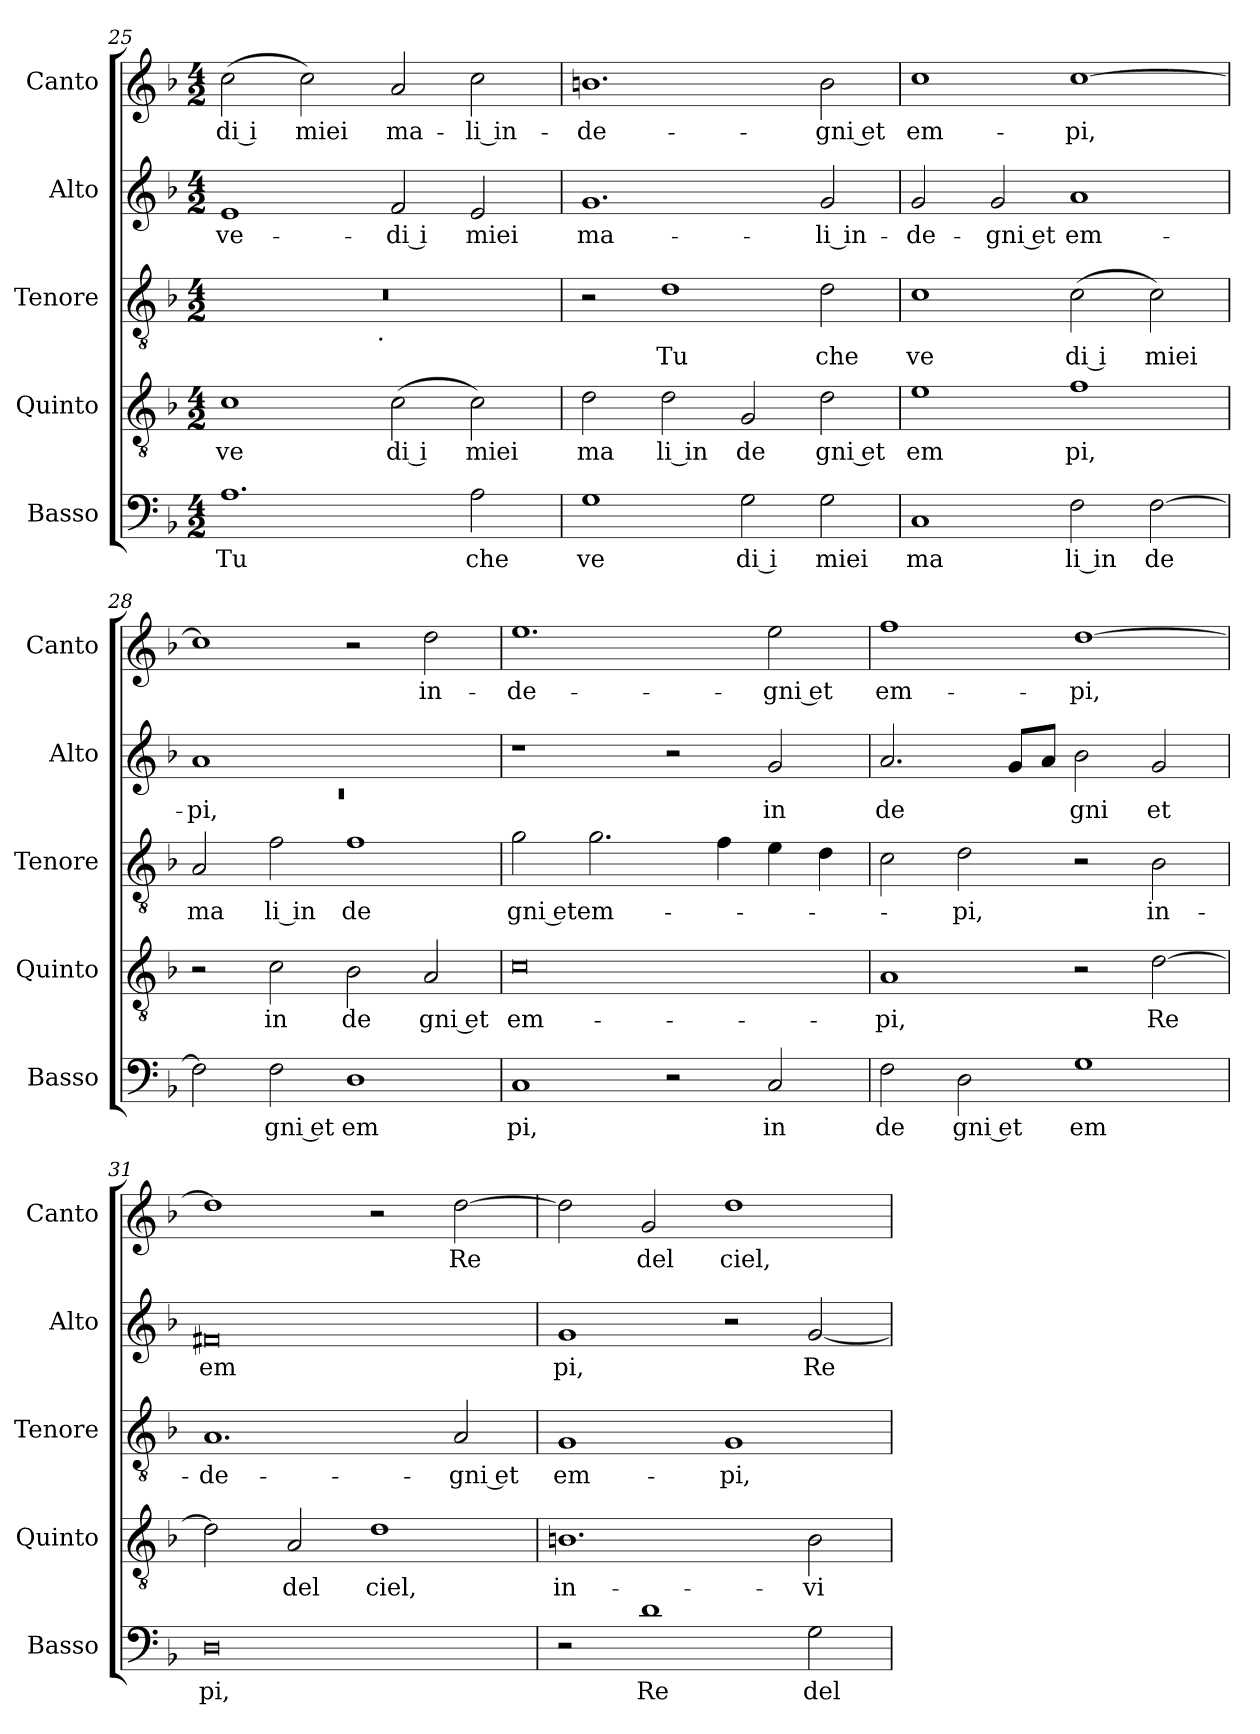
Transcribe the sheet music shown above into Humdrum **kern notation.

**kern	**text	**kern	**text	**kern	**text	**kern	**text	**kern	**text
*part5	*part5	*part4	*part4	*part3	*part3	*part2	*part2	*part1	*part1
*staff5	*staff5	*staff4	*staff4	*staff3	*staff3	*staff2	*staff2	*staff1	*staff1
*I"Basso	*	*I"Quinto	*	*I"Tenore	*	*I"Alto	*	*I"Canto	*
*I'Basso	*	*I'Quinto	*	*I'Tenore	*	*I'Alto	*	*I'Canto	*
*clefF4	*	*clefGv2	*	*clefGv2	*	*clefG2	*	*clefG2	*
*k[b-]	*	*k[b-]	*	*k[b-]	*	*k[b-]	*	*k[b-]	*
*F:	*	*F:	*	*F:	*	*F:	*	*F:	*
*M4/2	*	*M4/2	*	*M4/2	*	*M4/2	*	*M4/2	*
=25	=25	=25	=25	=25	=25	=25	=25	=25	=25
*	*	*	*	*^	*	*	*	*	*
1.A	Tu	1c	ve	0r	2ryy	.	1e	ve-	(<2cc\	di i
.	.	.	.	.	4...ryy	.	.	.	2cc\)	miei
!	!	!	!	!	!LO:TX:b:t=.	!	!	!	!	!
.	.	.	.	.	1ryy	.	.	.	.	.
.	.	(<2c\	di i	.	.	.	2f/	di i	2a/	ma-
2A\	che	2c\)	miei	.	.	.	2e/	miei	2cc\	li in-
.	.	.	.	.	32ryy	.	.	.	.	.
*	*	*	*	*v	*v	*	*	*	*	*
=26	=26	=26	=26	=26	=26	=26	=26	=26	=26
1G	ve	2d\	ma	2r	.	1.g	ma-	1.bn	-de-
.	.	2d\	li in	1d	Tu	.	.	.	.
2G\	di i	2G/	de	.	.	.	.	.	.
2G\	miei	2d\	gni et	2d\	che	2g/	li in-	2b\	gni et
!!LO:LB:g=z
=27	=27	=27	=27	=27	=27	=27	=27	=27	=27
1C	ma	1e	em	1c	ve	2g/	-de-	1cc	em-
.	.	.	.	.	.	2g/	gni et	.	.
2F\	li in	1f	pi,	(<2c\	di i	1a	em-	[1cc	-pi,
[2F\	de	.	.	2c\)	miei	.	.	.	.
=28	=28	=28	=28	=28	=28	=28	=28	=28	=28
*	*	*	*	*	*	*^	*	*	*
2F\]	.	2r	.	2A/	ma	1a	0rc	-pi,	1cc]	.
2F\	gni et	2c\	in	2f\	li in	.	.	.	.	.
1D	em	2B-\	de	1f	de	1ryy	.	.	2r	.
.	.	2A/	gni et	.	.	.	.	.	2dd\	in-
*	*	*	*	*	*	*v	*v	*	*	*
=29	=29	=29	=29	=29	=29	=29	=29	=29	=29
1C	pi,	0c	em-	2g\	gni etem-	1r	.	1.ee	-de-
.	.	.	.	2.g\	.	.	.	.	.
2r	.	.	.	.	.	2r	.	.	.
.	.	.	.	4f\	.	.	.	.	.
2C/	in	.	.	4e\	.	2g/	in	2ee\	gni et
.	.	.	.	4d\	.	.	.	.	.
=30	=30	=30	=30	=30	=30	=30	=30	=30	=30
2F\	de	1A	-pi,	2c\	.	2.a/	de	1ff	em-
2D\	gni et	.	.	2d\	-pi,	.	.	.	.
.	.	.	.	.	.	8g/L	.	.	.
.	.	.	.	.	.	8a/J	.	.	.
1G	em	2r	.	2r	.	2b-\	gni	[1dd	-pi,
.	.	[2d\	Re	2B-\	in-	2g/	et	.	.
!!LO:PB:g=z
=31	=31	=31	=31	=31	=31	=31	=31	=31	=31
0D	pi,	2d\]	.	1.A	-de-	0f#X	em	1dd]	.
.	.	2A/	del	.	.	.	.	.	.
.	.	1d	ciel,	.	.	.	.	2r	.
.	.	.	.	2A/	gni et	.	.	[2dd\	Re
=32	=32	=32	=32	=32	=32	=32	=32	=32	=32
2r	.	1.Bn	in-	1G	em-	1g	pi,	2dd\]	.
1d	Re	.	.	.	.	.	.	2g/	del
.	.	.	.	1G	-pi,	2r	.	1dd	ciel,
2G\	del	2B\	-vi-	.	.	[2g/	Re	.	.
=	=	=	=	=	=	=	=	=	=
*-	*-	*-	*-	*-	*-	*-	*-	*-	*-
